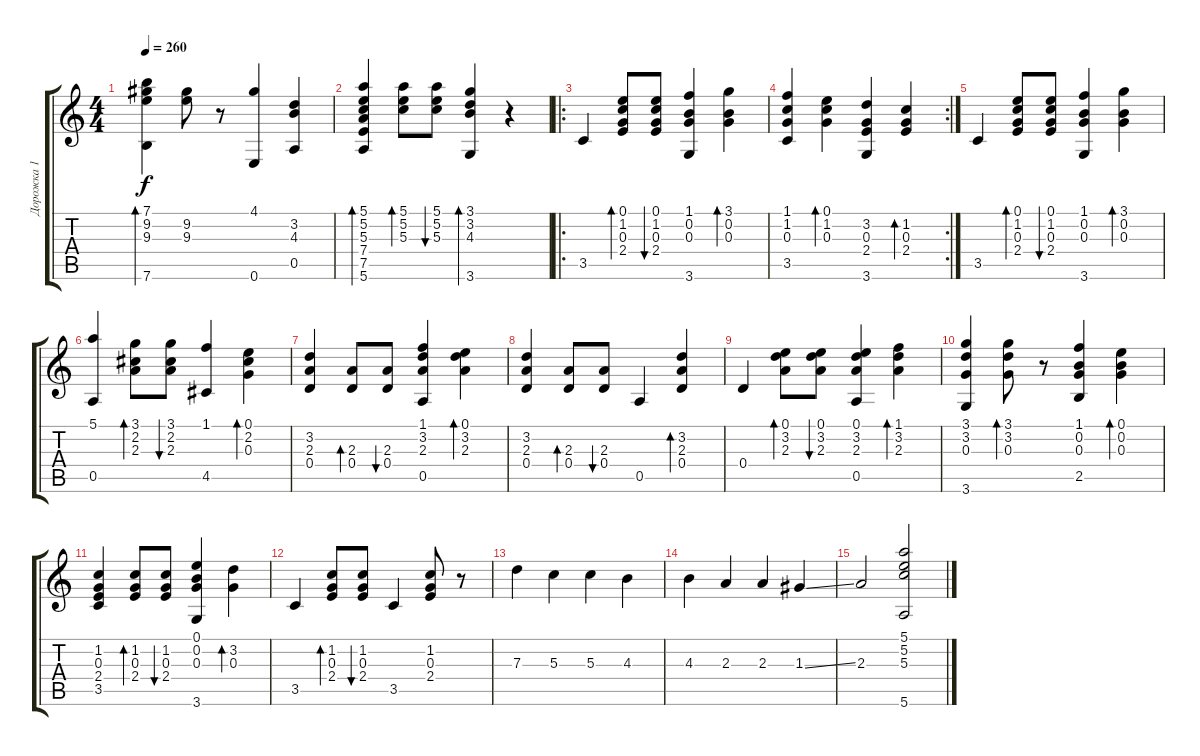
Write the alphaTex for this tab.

\track ("Дорожка 1" "Дорожка 1") {instrument acousticguitarsteel}
\staff {score tabs}
\tuning (E4 B3 G3 D3 A2 E2) {hide}
\ts (4 4)
\tempo 260
\clef g2
\ks c
(7.1 9.2 9.3 7.6).4{bd 120 dy f} (9.2 9.3).8 r.8 (4.1 0.6).4 (3.2 4.3 0.5).4 |
(5.1 5.2 5.3 7.4 7.5 5.6).4{bd 120} (5.1 5.2 5.3).8{bd 120} (5.1 5.2 5.3).8{bu 120} (3.1 3.2 4.3 3.6).4{bd 120} r.4 |
\ro
3.5.4 (0.1 1.2 0.3 2.4).8{bd 60} (0.1 1.2 0.3 2.4).8{bu 60} (1.1 0.2 0.3 3.6).4 (3.1 0.2 0.3).4{bd 60} |
\rc 2
(1.1 1.2 0.3 3.5).4 (0.1 1.2 0.3).4{bd 60} (3.2 0.3 2.4 3.6).4 (1.2 0.3 2.4).4{bd 60} |
3.5.4 (0.1 1.2 0.3 2.4).8{bd 60} (0.1 1.2 0.3 2.4).8{bu 60} (1.1 0.2 0.3 3.6).4 (3.1 0.2 0.3).4{bd 60} |
(5.1 0.5).4 (3.1 2.2 2.3).8{bd 60} (3.1 2.2 2.3).8{bu 60} (1.1 4.5).4 (0.1 2.2 0.3).4{bd 60} |
(3.2 2.3 0.4).4 (2.3 0.4).8{bd 60} (2.3 0.4).8{bu 60} (1.1 3.2 2.3 0.5).4 (0.1 3.2 2.3).4{bd 60} |
(3.2 2.3 0.4).4 (2.3 0.4).8{bd 60} (2.3 0.4).8{bu 60} 0.5.4 (3.2 2.3 0.4).4{bd 60} |
0.4.4 (0.1 3.2 2.3).8{bd 60} (0.1 3.2 2.3).8{bu 60} (0.1 3.2 2.3 0.5).4 (1.1 3.2 2.3).4{bd 60} |
(3.1 3.2 0.3 3.6).4 (3.1 3.2 0.3).8{bd 60} r.8 (1.1 0.2 0.3 2.5).4 (0.1 0.2 0.3).4{bd 60} |
(1.2 0.3 2.4 3.5).4 (1.2 0.3 2.4).8{bd 60} (1.2 0.3 2.4).8{bu 60} (0.1 0.2 0.3 3.6).4 (3.2 0.3).4{bd 60} |
3.5.4 (1.2 0.3 2.4).8{bd 60} (1.2 0.3 2.4).8{bu 60} 3.5.4 (1.2 0.3 2.4).8 r.8 |
7.3.4 5.3.4 5.3.4 4.3.4 |
4.3.4 2.3.4 2.3.4 1.3{ss}.4 |
2.3.2 (5.1 5.2 5.3 5.6).2
